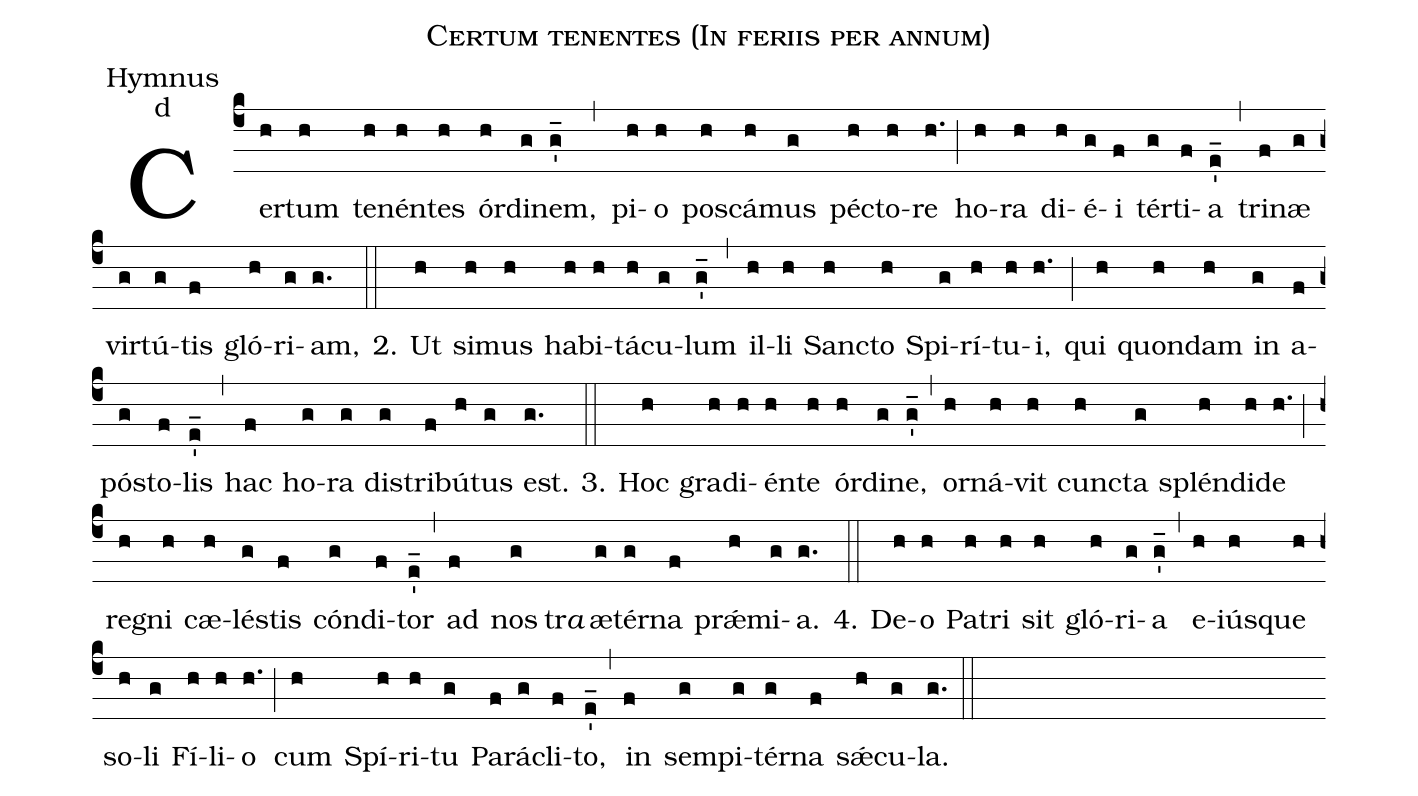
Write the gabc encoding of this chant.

name:Certum tenentes (In feriis per annum);
office-part:Hymnus;
mode:d;
%%
(c4)Cer(h)tum(h) te(h)nén(h)tes(h) ór(h)di(g)nem,(g'_) (,)
pi(h)o(h) pos(h)cá(h)mus(g) péc(h)to(h)re(h.) (;)
ho(h)ra(h) di(h)é(g)i(f) tér(g)ti(f)a(e'_) (,)
tri(f)næ(g) vir(g)tú(g)tis(f) gló(h)ri(g)am,(g.) (::)
2. Ut(h) si(h)mus(h) ha(h)bi(h)tá(h)cu(g)lum(g'_) (,)
il(h)li(h) Sanc(h)to(h) Spi(g)rí(h)tu(h)i,(h.) (;)
qui(h) quon(h)dam(h) in(g) a(f)pós(g)to(f)lis(e'_) (,)
hac(f) ho(g)ra(g) dis(g)tri(f)bú(h)tus(g) est.(g.) (::)

3. Hoc(h) gra(h)di(h)én(h)te(h) ór(h)di(g)ne,(g'_) (,)
or(h)ná(h)vit(h) cunc(h)ta(g) splén(h)di(h)de(h.) (;)
re(h)gni(h) cæ(h)lés(g)tis(f) cón(g)di(f)tor(e'_) (,)
ad(f) nos(g)tr<i>a</i>() æ(g)tér(g)na(f) prǽ(h)mi(g)a.(g.) (::)

4. De(h)o(h) Pa(h)tri(h) sit(h) gló(h)ri(g)a(g'_) (,)
e(h)iús(h)que(h) so(h)li(g) Fí(h)li(h)o(h.) (;)
cum(h) Spí(h)ri(h)tu(g) Pa(f)rá(g)cli(f)to,(e'_) (,)
in(f) sem(g)pi(g)tér(g)na(f) sǽ(h)cu(g)la.(g.) (::)
